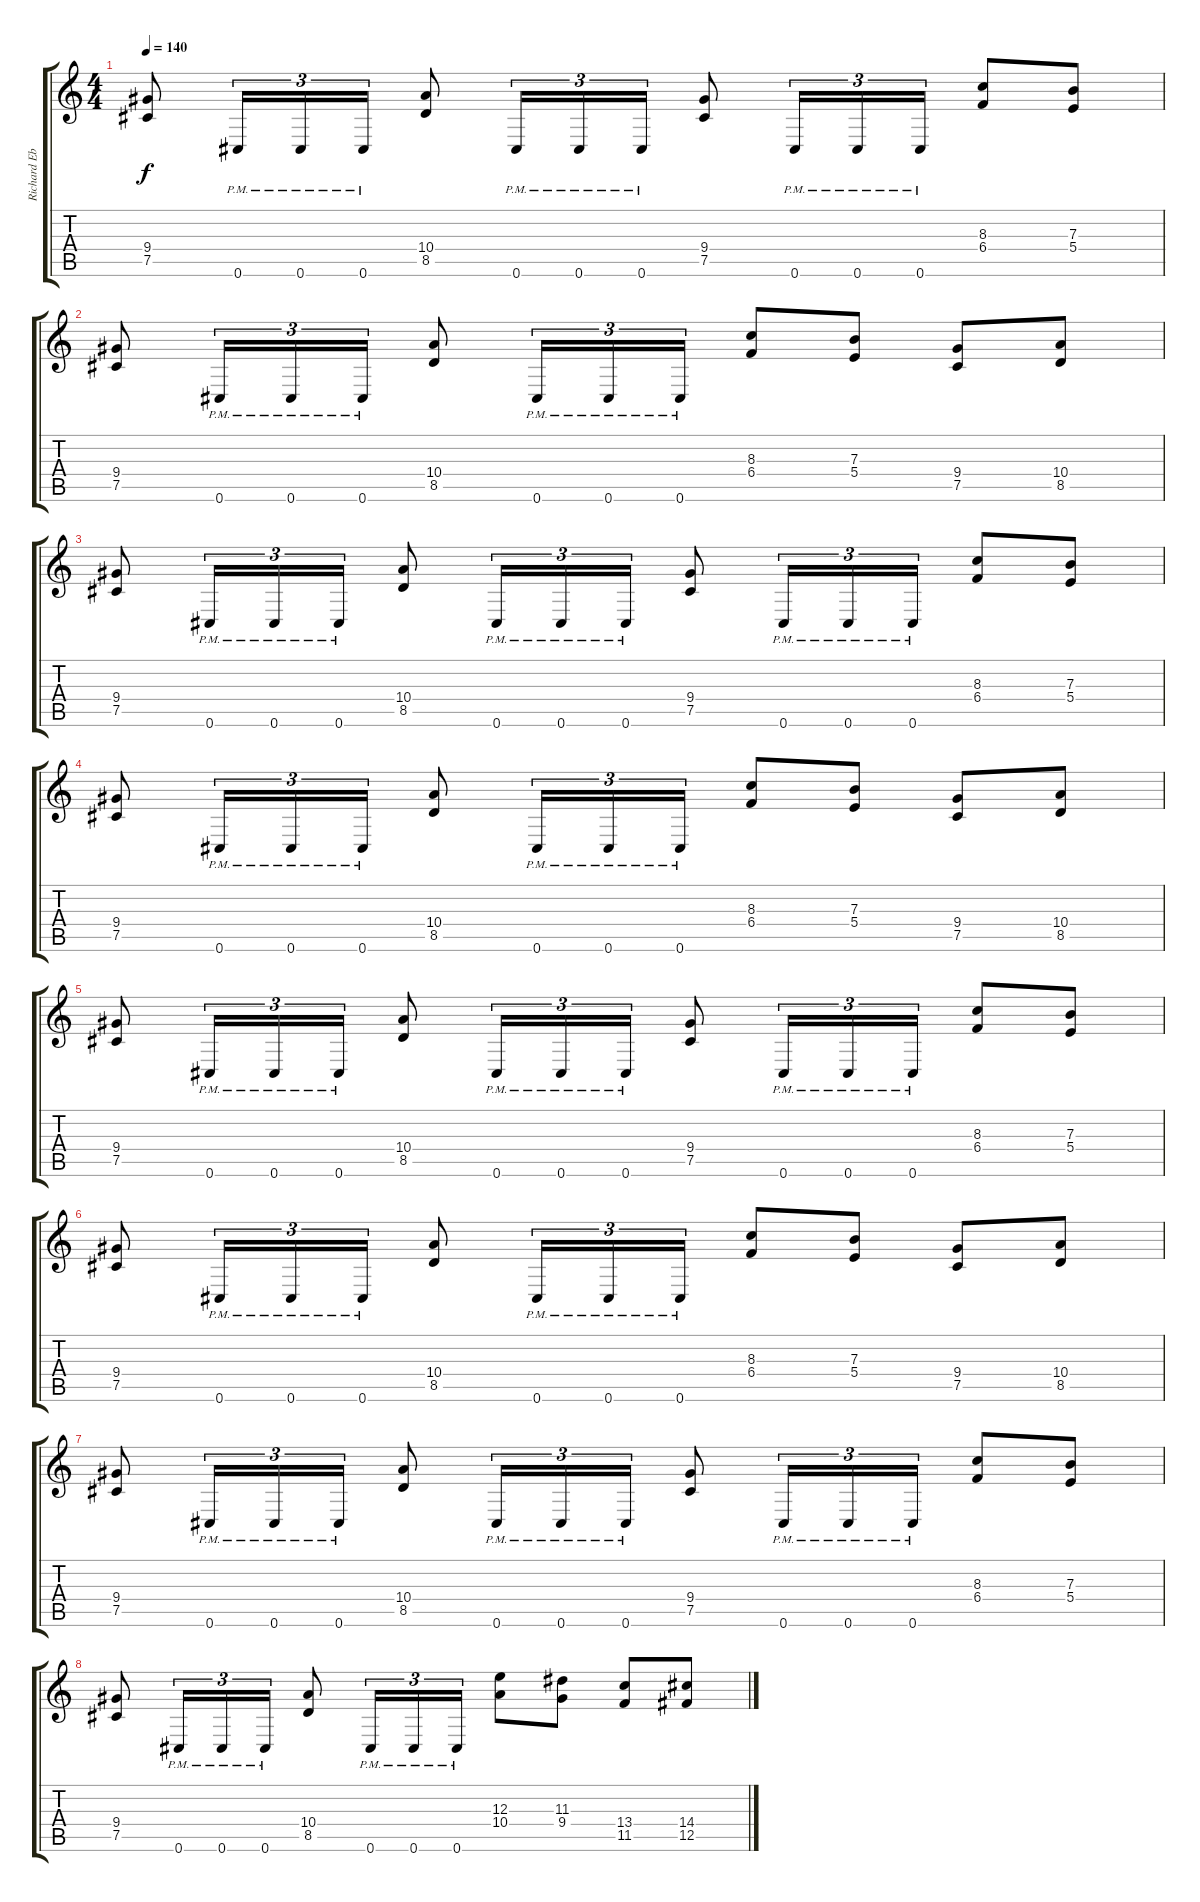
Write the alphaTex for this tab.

\track ("Richard Ebisch (Lead)" "Richard Eb") {instrument distortionguitar}
\staff {score tabs}
\tuning (Db4 Ab3 E3 B2 Gb2 Db2) {hide}
\ts (4 4)
\tempo 140
\clef g2
\ks c
(9.4 7.5).8{dy f} 0.6{pm}.16{tu (3 2)} 0.6{pm}.16{tu (3 2)} 0.6{pm}.16{tu (3 2)} (10.4 8.5).8 0.6{pm}.16{tu (3 2)} 0.6{pm}.16{tu (3 2)} 0.6{pm}.16{tu (3 2)} (9.4 7.5).8 0.6{pm}.16{tu (3 2)} 0.6{pm}.16{tu (3 2)} 0.6{pm}.16{tu (3 2)} (8.3 6.4).8 (7.3 5.4).8 |
(9.4 7.5).8 0.6{pm}.16{tu (3 2)} 0.6{pm}.16{tu (3 2)} 0.6{pm}.16{tu (3 2)} (10.4 8.5).8 0.6{pm}.16{tu (3 2)} 0.6{pm}.16{tu (3 2)} 0.6{pm}.16{tu (3 2)} (8.3 6.4).8 (7.3 5.4).8 (9.4 7.5).8 (10.4 8.5).8 |
(9.4 7.5).8 0.6{pm}.16{tu (3 2)} 0.6{pm}.16{tu (3 2)} 0.6{pm}.16{tu (3 2)} (10.4 8.5).8 0.6{pm}.16{tu (3 2)} 0.6{pm}.16{tu (3 2)} 0.6{pm}.16{tu (3 2)} (9.4 7.5).8 0.6{pm}.16{tu (3 2)} 0.6{pm}.16{tu (3 2)} 0.6{pm}.16{tu (3 2)} (8.3 6.4).8 (7.3 5.4).8 |
(9.4 7.5).8 0.6{pm}.16{tu (3 2)} 0.6{pm}.16{tu (3 2)} 0.6{pm}.16{tu (3 2)} (10.4 8.5).8 0.6{pm}.16{tu (3 2)} 0.6{pm}.16{tu (3 2)} 0.6{pm}.16{tu (3 2)} (8.3 6.4).8 (7.3 5.4).8 (9.4 7.5).8 (10.4 8.5).8 |
(9.4 7.5).8 0.6{pm}.16{tu (3 2)} 0.6{pm}.16{tu (3 2)} 0.6{pm}.16{tu (3 2)} (10.4 8.5).8 0.6{pm}.16{tu (3 2)} 0.6{pm}.16{tu (3 2)} 0.6{pm}.16{tu (3 2)} (9.4 7.5).8 0.6{pm}.16{tu (3 2)} 0.6{pm}.16{tu (3 2)} 0.6{pm}.16{tu (3 2)} (8.3 6.4).8 (7.3 5.4).8 |
(9.4 7.5).8 0.6{pm}.16{tu (3 2)} 0.6{pm}.16{tu (3 2)} 0.6{pm}.16{tu (3 2)} (10.4 8.5).8 0.6{pm}.16{tu (3 2)} 0.6{pm}.16{tu (3 2)} 0.6{pm}.16{tu (3 2)} (8.3 6.4).8 (7.3 5.4).8 (9.4 7.5).8 (10.4 8.5).8 |
(9.4 7.5).8 0.6{pm}.16{tu (3 2)} 0.6{pm}.16{tu (3 2)} 0.6{pm}.16{tu (3 2)} (10.4 8.5).8 0.6{pm}.16{tu (3 2)} 0.6{pm}.16{tu (3 2)} 0.6{pm}.16{tu (3 2)} (9.4 7.5).8 0.6{pm}.16{tu (3 2)} 0.6{pm}.16{tu (3 2)} 0.6{pm}.16{tu (3 2)} (8.3 6.4).8 (7.3 5.4).8 |
(9.4 7.5).8 0.6{pm}.16{tu (3 2)} 0.6{pm}.16{tu (3 2)} 0.6{pm}.16{tu (3 2)} (10.4 8.5).8 0.6{pm}.16{tu (3 2)} 0.6{pm}.16{tu (3 2)} 0.6{pm}.16{tu (3 2)} (12.3 10.4).8 (11.3 9.4).8 (13.4 11.5).8 (14.4 12.5).8
